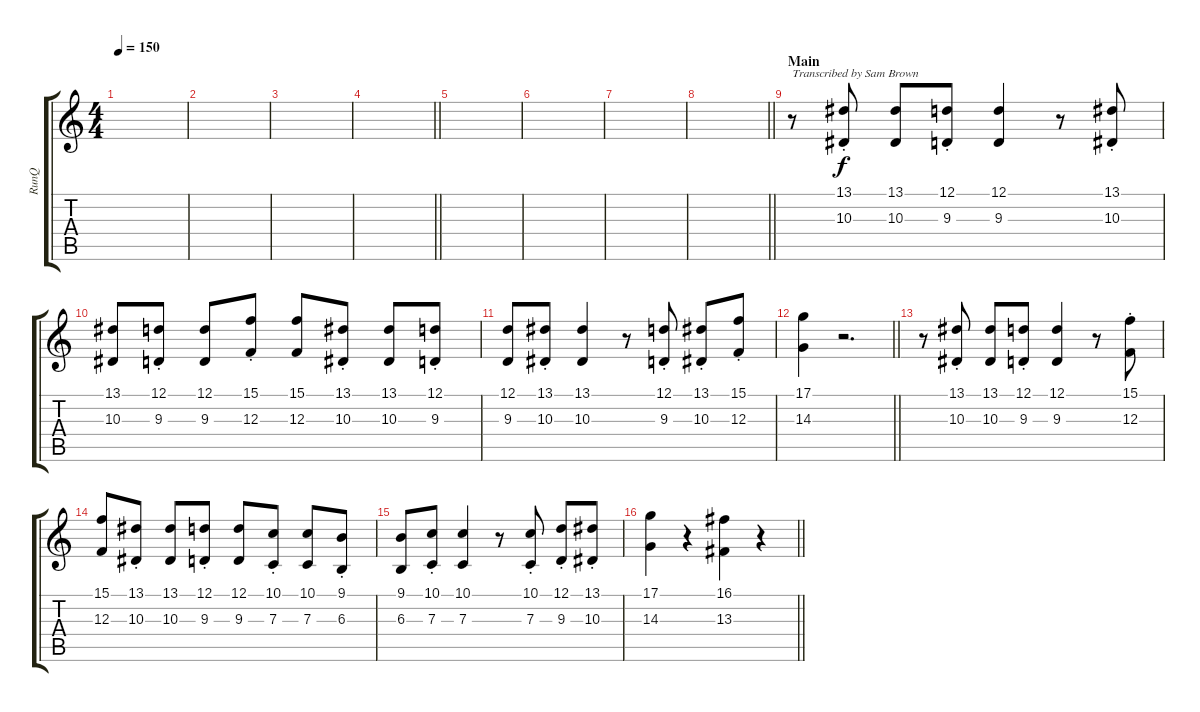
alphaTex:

\track ("RunQ" "RunQ") {instrument lead1square}
\staff {score tabs}
\tuning (D4 A3 F3 C3 G2 C2) {hide}
\ts (4 4)
\section ("" "")
\tempo 150
\clef g2
\ks c
|
|
|
\barLineRight lightlight
|
\section ("" "")
|
|
|
\barLineRight lightlight
|
\section ("" "Main")
r.8{txt "Transcribed by Sam Brown"} (13.1{st} 10.3{st}).8 (13.1 10.3).8 (12.1{st} 9.3{st}).8 (12.1 9.3).4 r.8 (13.1{st} 10.3{st}).8 |
(13.1 10.3).8 (12.1{st} 9.3{st}).8 (12.1 9.3).8 (15.1{st} 12.3{st}).8 (15.1 12.3).8 (13.1{st} 10.3{st}).8 (13.1 10.3).8 (12.1{st} 9.3{st}).8 |
(12.1 9.3).8 (13.1{st} 10.3{st}).8 (13.1 10.3).4 r.8 (12.1{st} 9.3{st}).8 (13.1{st} 10.3{st}).8 (15.1{st} 12.3{st}).8 |
\barLineRight lightlight
(17.1 14.3).4 r.2{d} |
\section ("" "")
r.8 (13.1{st} 10.3{st}).8 (13.1 10.3).8 (12.1{st} 9.3{st}).8 (12.1 9.3).4 r.8 (15.1{st} 12.3{st}).8 |
(15.1 12.3).8 (13.1{st} 10.3{st}).8 (13.1 10.3).8 (12.1{st} 9.3{st}).8 (12.1 9.3).8 (10.1{st} 7.3{st}).8 (10.1 7.3).8 (9.1{st} 6.3{st}).8 |
(9.1 6.3).8 (10.1{st} 7.3{st}).8 (10.1 7.3).4 r.8 (10.1{st} 7.3{st}).8 (12.1{st} 9.3{st}).8 (13.1{st} 10.3{st}).8 |
\barLineRight lightlight
(17.1 14.3).4 r.4 (16.1 13.3).4 r.4
